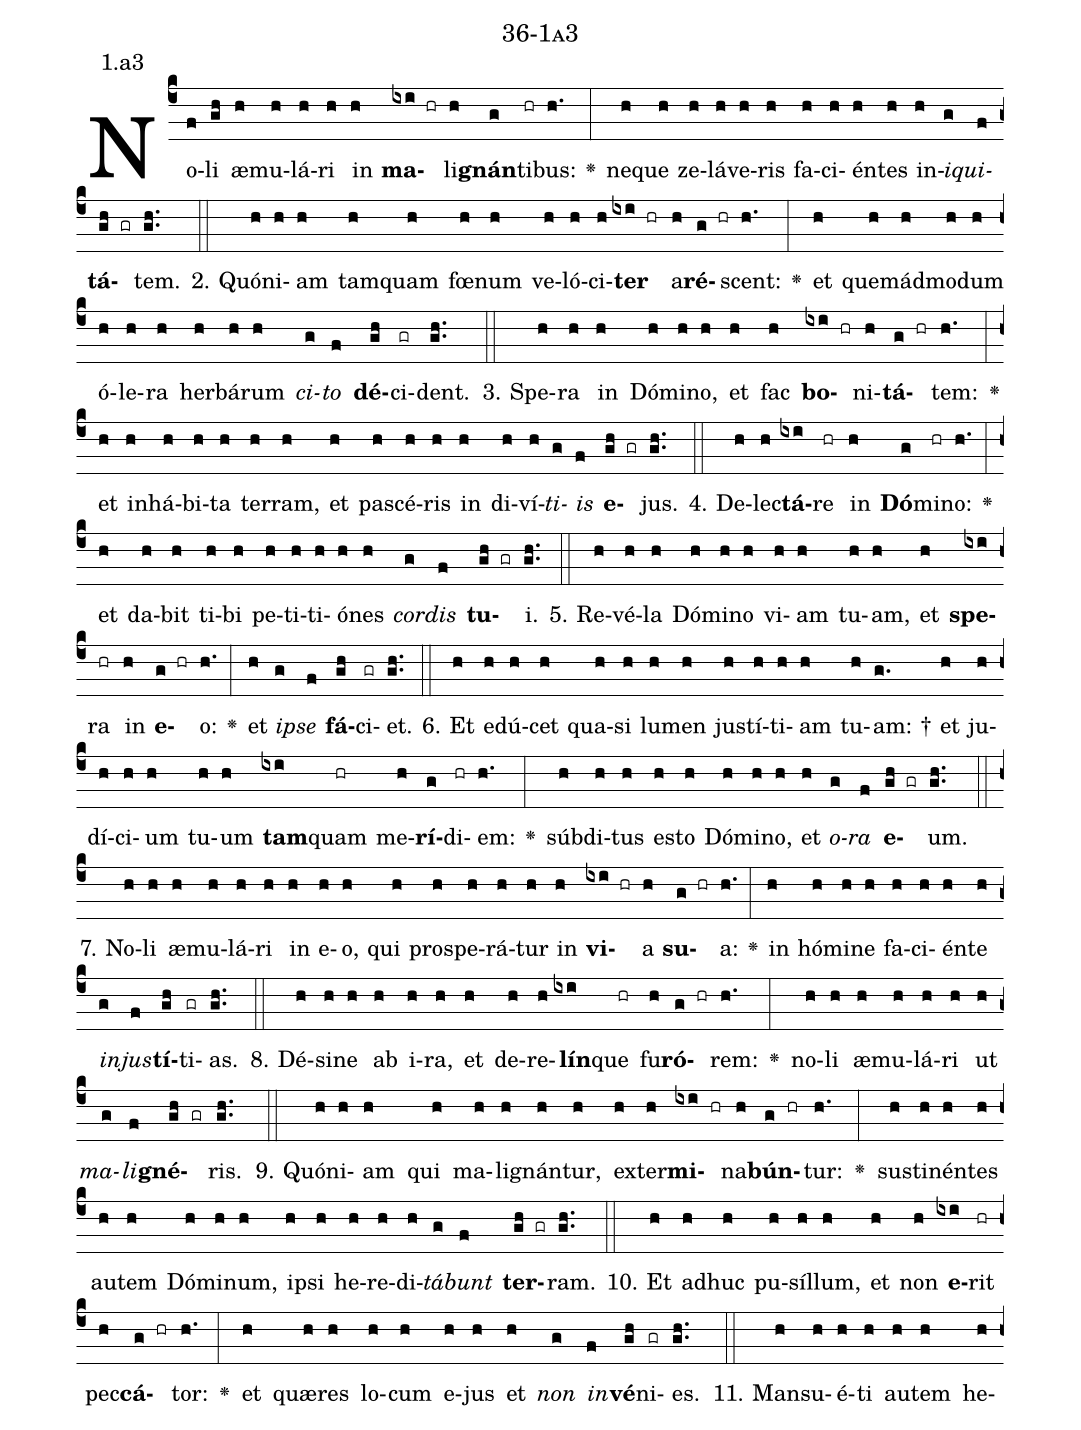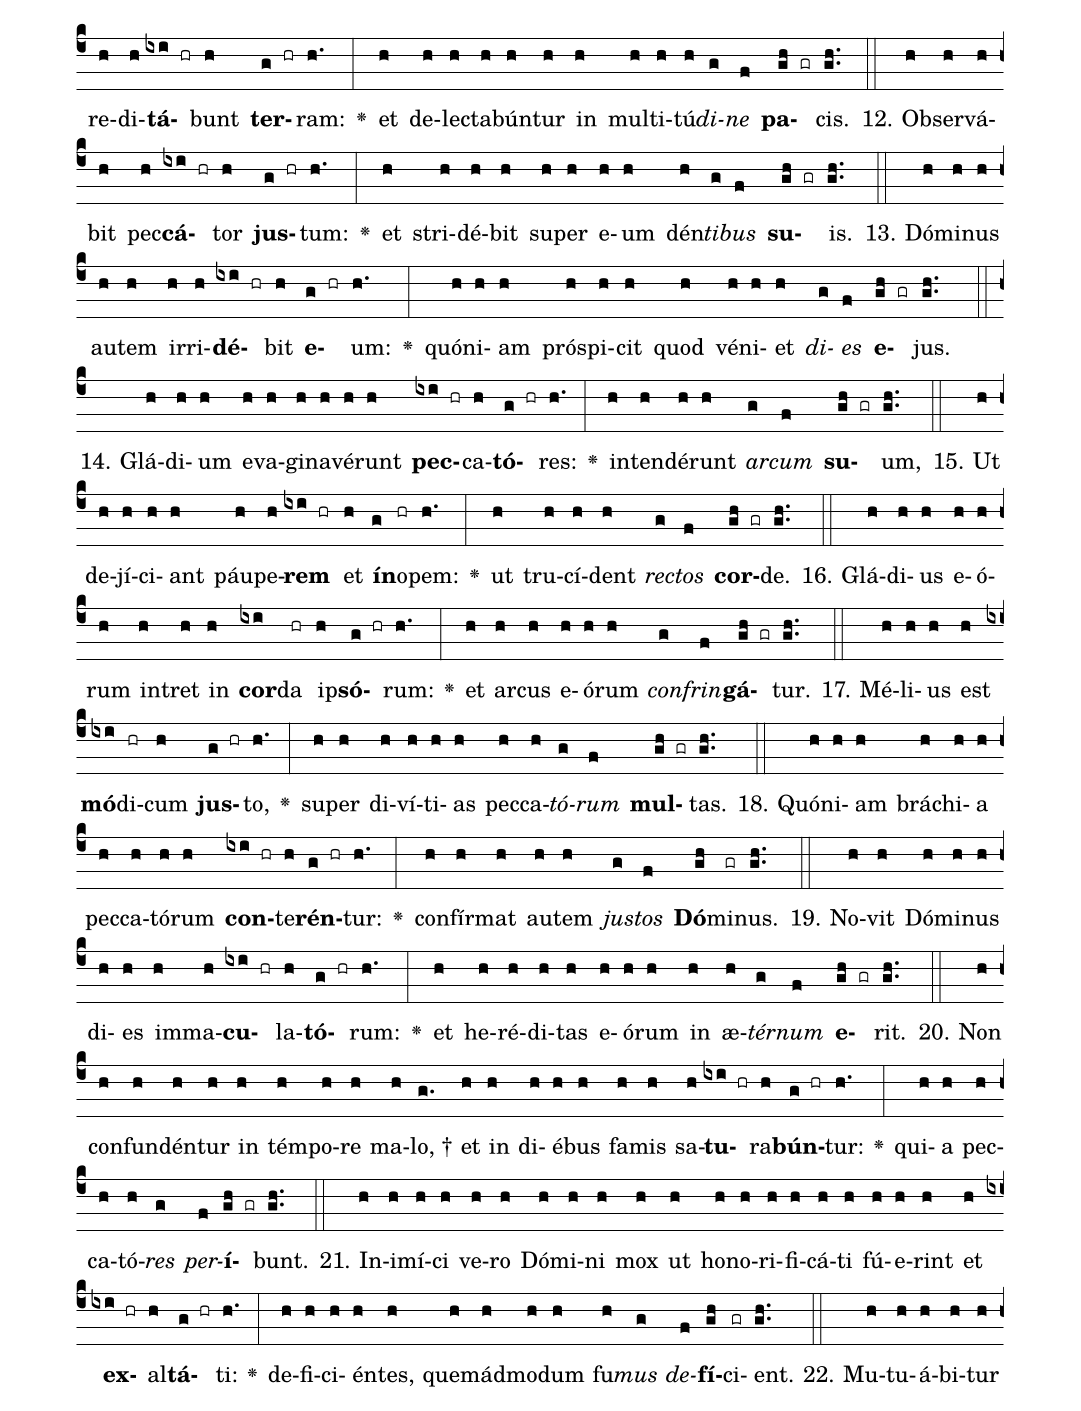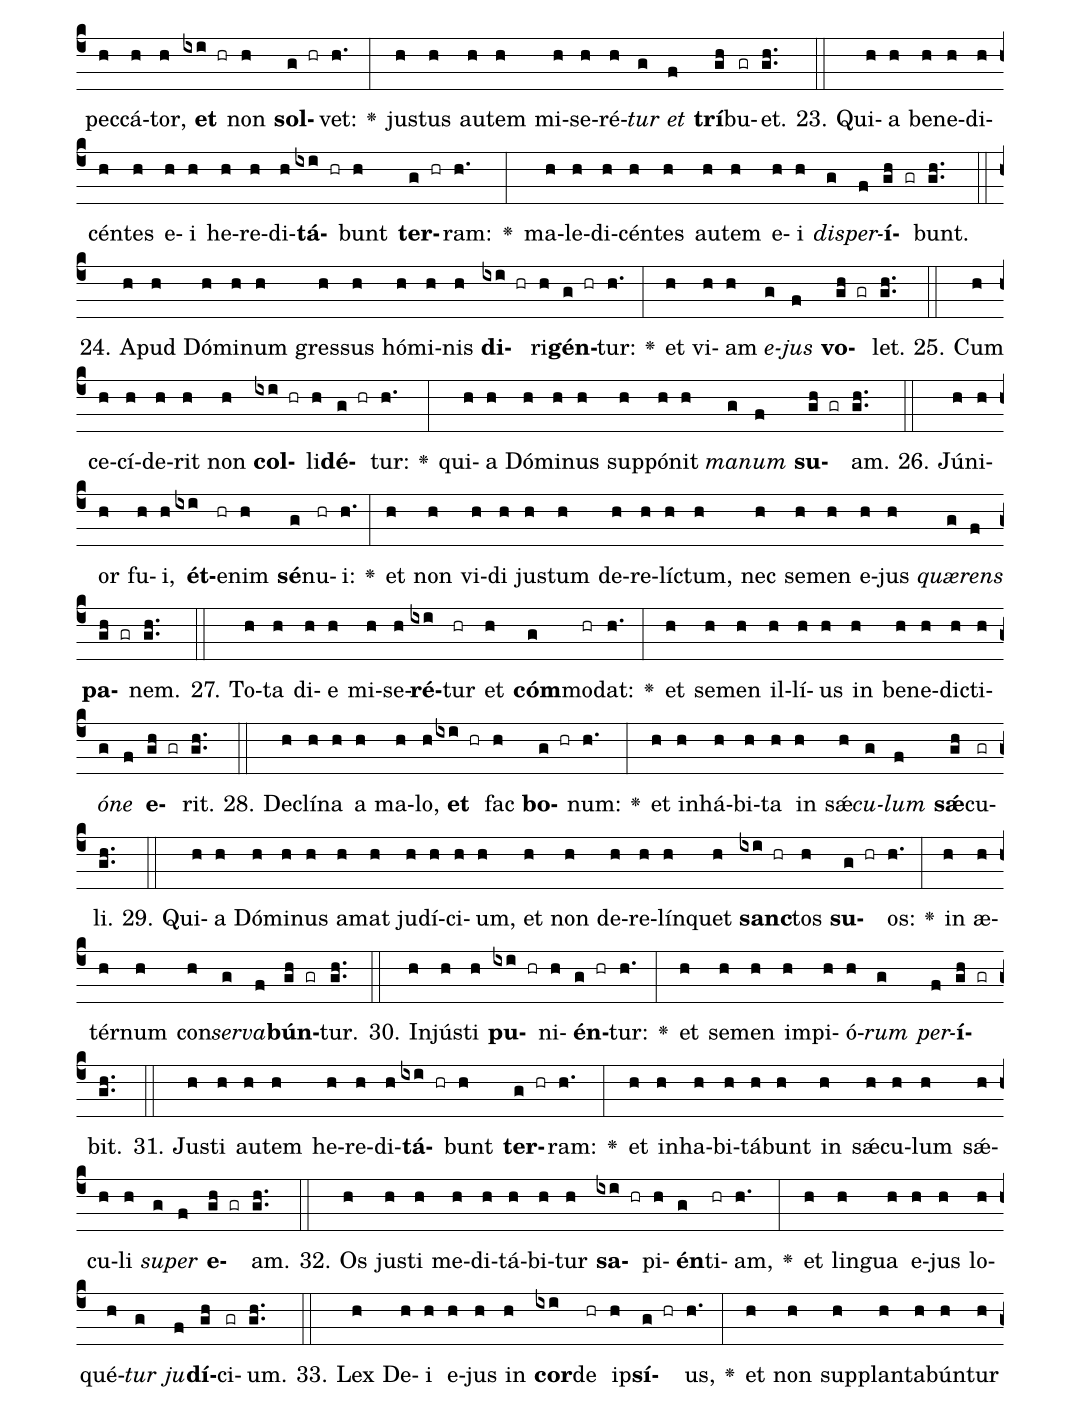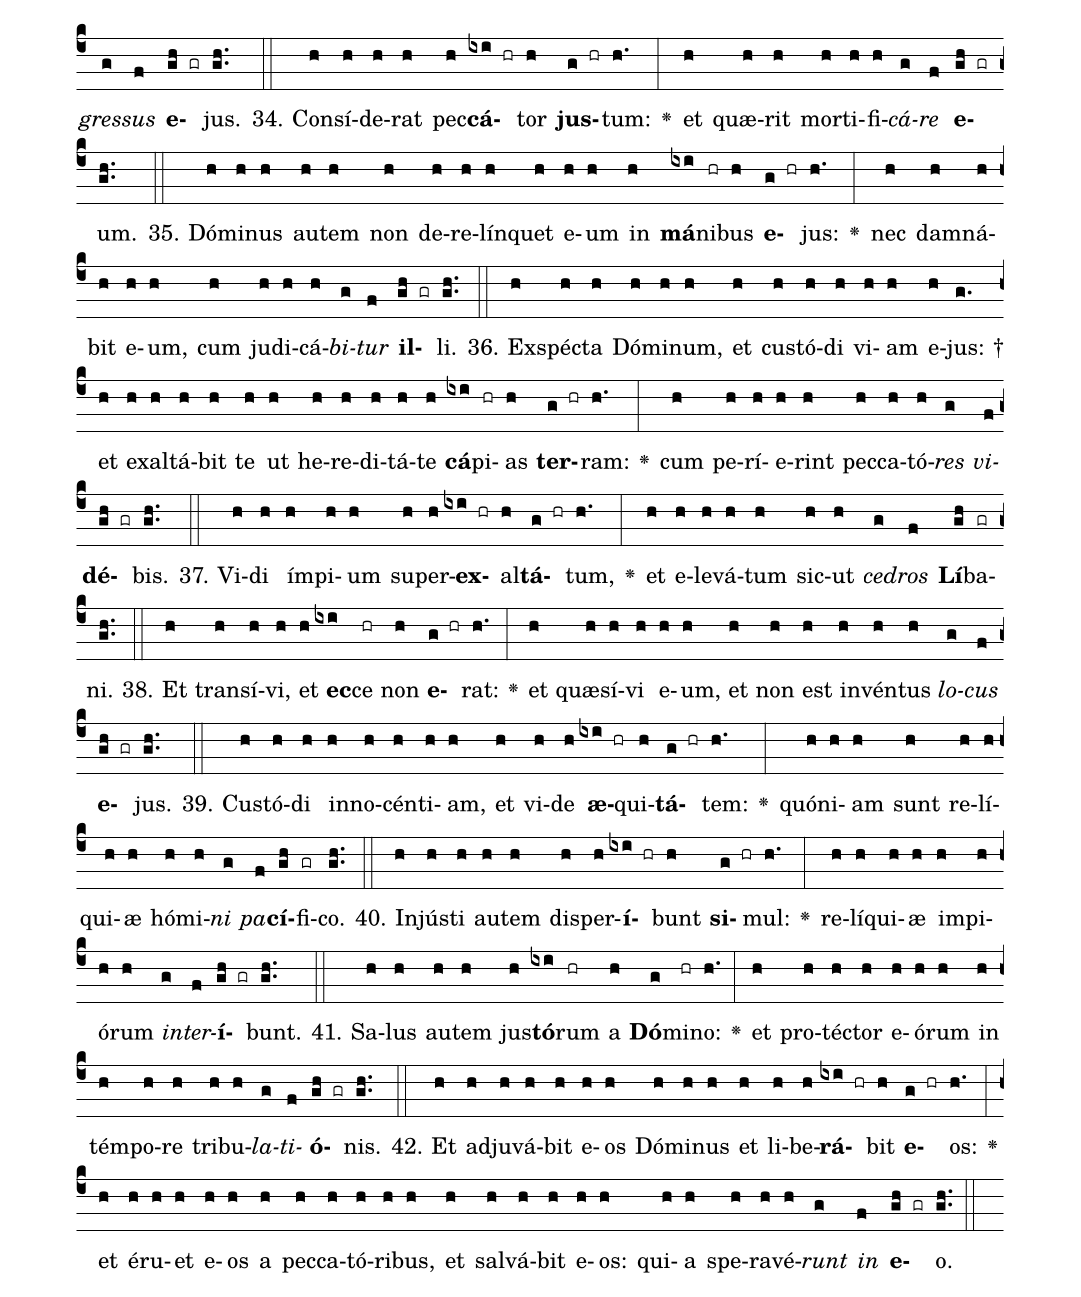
name: 36-1a3;
annotation: 1.a3;
%%
(c4)No(f)li(gh) æ(h)mu(h)lá(h)ri(h) in(h) <b>ma</b>(ixi hr)li(h)<b>gnán</b>(g)ti(hr)bus:(h.) <v>\greheightstar</v>(:) ne(h)que(h) ze(h)lá(h)ve(h)ris(h) fa(h)ci(h)én(h)tes(h) in(h)<i>i</i>(g)<i>qui</i>(f)<b>tá</b>(gh gr)tem.(gh..) (::)
2. Quón(h)i(h)am(h) tam(h)quam(h) fœ(h)num(h) ve(h)ló(h)ci(h)<b>ter</b>(ixi hr) a(h)<b>ré</b>(g hr)scent:(h.) <v>\greheightstar</v>(:) et(h) quem(h)ád(h)mo(h)dum(h) ó(h)le(h)ra(h) her(h)bá(h)rum(h) <i>ci</i>(g)<i>to</i>(f) <b>dé</b>(gh)ci(gr)dent.(gh..) (::)
3. Spe(h)ra(h) in(h) Dó(h)mi(h)no,(h) et(h) fac(h) <b>bo</b>(ixi hr)ni(h)<b>tá</b>(g hr)tem:(h.) <v>\greheightstar</v>(:) et(h) in(h)há(h)bi(h)ta(h) ter(h)ram,(h) et(h) pa(h)scé(h)ris(h) in(h) di(h)ví(h)<i>ti</i>(g)<i>is</i>(f) <b>e</b>(gh gr)jus.(gh..) (::)
4. De(h)lec(h)<b>tá</b>(ixi)re(hr) in(h) <b>Dó</b>(g)mi(hr)no:(h.) <v>\greheightstar</v>(:) et(h) da(h)bit(h) ti(h)bi(h) pe(h)ti(h)ti(h)ó(h)nes(h) <i>cor</i>(g)<i>dis</i>(f) <b>tu</b>(gh gr)i.(gh..) (::)
5. Re(h)vé(h)la(h) Dó(h)mi(h)no(h) vi(h)am(h) tu(h)am,(h) et(h) <b>spe</b>(ixi)ra(hr) in(h) <b>e</b>(g hr)o:(h.) <v>\greheightstar</v>(:) et(h) <i>ip</i>(g)<i>se</i>(f) <b>fá</b>(gh)ci(gr)et.(gh..) (::)
6. Et(h) e(h)dú(h)cet(h) qua(h)si(h) lu(h)men(h) jus(h)tí(h)ti(h)am(h) tu(h)am: †(g.) et(h) ju(h)dí(h)ci(h)um(h) tu(h)um(h) <b>tam</b>(ixi)quam(hr) me(h)<b>rí</b>(g)di(hr)em:(h.) <v>\greheightstar</v>(:) súb(h)di(h)tus(h) es(h)to(h) Dó(h)mi(h)no,(h) et(h) <i>o</i>(g)<i>ra</i>(f) <b>e</b>(gh gr)um.(gh..) (::)
7. No(h)li(h) æ(h)mu(h)lá(h)ri(h) in(h) e(h)o,(h) qui(h) pro(h)spe(h)rá(h)tur(h) in(h) <b>vi</b>(ixi hr)a(h) <b>su</b>(g hr)a:(h.) <v>\greheightstar</v>(:) in(h) hó(h)mi(h)ne(h) fa(h)ci(h)én(h)te(h) <i>in</i>(g)<i>jus</i>(f)<b>tí</b>(gh)ti(gr)as.(gh..) (::)
8. Dé(h)si(h)ne(h) ab(h) i(h)ra,(h) et(h) de(h)re(h)<b>lín</b>(ixi)que(hr) fu(h)<b>ró</b>(g hr)rem:(h.) <v>\greheightstar</v>(:) no(h)li(h) æ(h)mu(h)lá(h)ri(h) ut(h) <i>ma</i>(g)<i>li</i>(f)<b>gné</b>(gh gr)ris.(gh..) (::)
9. Quón(h)i(h)am(h) qui(h) ma(h)li(h)gnán(h)tur,(h) ex(h)ter(h)<b>mi</b>(ixi hr)na(h)<b>bún</b>(g hr)tur:(h.) <v>\greheightstar</v>(:) sus(h)ti(h)nén(h)tes(h) au(h)tem(h) Dó(h)mi(h)num,(h) ip(h)si(h) he(h)re(h)di(h)<i>tá</i>(g)<i>bunt</i>(f) <b>ter</b>(gh gr)ram.(gh..) (::)
10. Et(h) ad(h)huc(h) pu(h)síl(h)lum,(h) et(h) non(h) <b>e</b>(ixi)rit(hr) pec(h)<b>cá</b>(g hr)tor:(h.) <v>\greheightstar</v>(:) et(h) quæ(h)res(h) lo(h)cum(h) e(h)jus(h) et(h) <i>non</i>(g) <i>in</i>(f)<b>vé</b>(gh)ni(gr)es.(gh..) (::)
11. Man(h)su(h)é(h)ti(h) au(h)tem(h) he(h)re(h)di(h)<b>tá</b>(ixi hr)bunt(h) <b>ter</b>(g hr)ram:(h.) <v>\greheightstar</v>(:) et(h) de(h)lec(h)ta(h)bún(h)tur(h) in(h) mul(h)ti(h)tú(h)<i>di</i>(g)<i>ne</i>(f) <b>pa</b>(gh gr)cis.(gh..) (::)
12. Ob(h)ser(h)vá(h)bit(h) pec(h)<b>cá</b>(ixi hr)tor(h) <b>jus</b>(g hr)tum:(h.) <v>\greheightstar</v>(:) et(h) stri(h)dé(h)bit(h) su(h)per(h) e(h)um(h) dén(h)<i>ti</i>(g)<i>bus</i>(f) <b>su</b>(gh gr)is.(gh..) (::)
13. Dó(h)mi(h)nus(h) au(h)tem(h) ir(h)ri(h)<b>dé</b>(ixi hr)bit(h) <b>e</b>(g hr)um:(h.) <v>\greheightstar</v>(:) quón(h)i(h)am(h) pró(h)spi(h)cit(h) quod(h) vé(h)ni(h)et(h) <i>di</i>(g)<i>es</i>(f) <b>e</b>(gh gr)jus.(gh..) (::)
14. Glá(h)di(h)um(h) e(h)va(h)gi(h)na(h)vé(h)runt(h) <b>pec</b>(ixi hr)ca(h)<b>tó</b>(g hr)res:(h.) <v>\greheightstar</v>(:) in(h)ten(h)dé(h)runt(h) <i>ar</i>(g)<i>cum</i>(f) <b>su</b>(gh gr)um,(gh..) (::)
15. Ut(h) de(h)jí(h)ci(h)ant(h) páu(h)pe(h)<b>rem</b>(ixi hr) et(h) <b>ín</b>(g)o(hr)pem:(h.) <v>\greheightstar</v>(:) ut(h) tru(h)cí(h)dent(h) <i>rec</i>(g)<i>tos</i>(f) <b>cor</b>(gh gr)de.(gh..) (::)
16. Glá(h)di(h)us(h) e(h)ó(h)rum(h) in(h)tret(h) in(h) <b>cor</b>(ixi)da(hr) ip(h)<b>só</b>(g hr)rum:(h.) <v>\greheightstar</v>(:) et(h) ar(h)cus(h) e(h)ó(h)rum(h) <i>con</i>(g)<i>frin</i>(f)<b>gá</b>(gh gr)tur.(gh..) (::)
17. Mé(h)li(h)us(h) est(h) <b>mó</b>(ixi)di(hr)cum(h) <b>jus</b>(g hr)to,(h.) <v>\greheightstar</v>(:) su(h)per(h) di(h)ví(h)ti(h)as(h) pec(h)ca(h)<i>tó</i>(g)<i>rum</i>(f) <b>mul</b>(gh gr)tas.(gh..) (::)
18. Quón(h)i(h)am(h) brá(h)chi(h)a(h) pec(h)ca(h)tó(h)rum(h) <b>con</b>(ixi hr)te(h)<b>rén</b>(g hr)tur:(h.) <v>\greheightstar</v>(:) con(h)fír(h)mat(h) au(h)tem(h) <i>jus</i>(g)<i>tos</i>(f) <b>Dó</b>(gh)mi(gr)nus.(gh..) (::)
19. No(h)vit(h) Dó(h)mi(h)nus(h) di(h)es(h) im(h)ma(h)<b>cu</b>(ixi hr)la(h)<b>tó</b>(g hr)rum:(h.) <v>\greheightstar</v>(:) et(h) he(h)ré(h)di(h)tas(h) e(h)ó(h)rum(h) in(h) æ(h)<i>tér</i>(g)<i>num</i>(f) <b>e</b>(gh gr)rit.(gh..) (::)
20. Non(h) con(h)fun(h)dén(h)tur(h) in(h) tém(h)po(h)re(h) ma(h)lo, †(g.) et(h) in(h) di(h)é(h)bus(h) fa(h)mis(h) sa(h)<b>tu</b>(ixi hr)ra(h)<b>bún</b>(g hr)tur:(h.) <v>\greheightstar</v>(:) qui(h)a(h) pec(h)ca(h)tó(h)<i>res</i>(g) <i>per</i>(f)<b>í</b>(gh gr)bunt.(gh..) (::)
21. In(h)i(h)mí(h)ci(h) ve(h)ro(h) Dó(h)mi(h)ni(h) mox(h) ut(h) ho(h)no(h)ri(h)fi(h)cá(h)ti(h) fú(h)e(h)rint(h) et(h) <b>ex</b>(ixi hr)al(h)<b>tá</b>(g hr)ti:(h.) <v>\greheightstar</v>(:) de(h)fi(h)ci(h)én(h)tes,(h) quem(h)ád(h)mo(h)dum(h) fu(h)<i>mus</i>(g) <i>de</i>(f)<b>fí</b>(gh)ci(gr)ent.(gh..) (::)
22. Mu(h)tu(h)á(h)bi(h)tur(h) pec(h)cá(h)tor,(h) <b>et</b>(ixi hr) non(h) <b>sol</b>(g hr)vet:(h.) <v>\greheightstar</v>(:) jus(h)tus(h) au(h)tem(h) mi(h)se(h)ré(h)<i>tur</i>(g) <i>et</i>(f) <b>trí</b>(gh)bu(gr)et.(gh..) (::)
23. Qui(h)a(h) be(h)ne(h)di(h)cén(h)tes(h) e(h)i(h) he(h)re(h)di(h)<b>tá</b>(ixi hr)bunt(h) <b>ter</b>(g hr)ram:(h.) <v>\greheightstar</v>(:) ma(h)le(h)di(h)cén(h)tes(h) au(h)tem(h) e(h)i(h) <i>dis</i>(g)<i>per</i>(f)<b>í</b>(gh gr)bunt.(gh..) (::)
24. A(h)pud(h) Dó(h)mi(h)num(h) gres(h)sus(h) hó(h)mi(h)nis(h) <b>di</b>(ixi hr)ri(h)<b>gén</b>(g hr)tur:(h.) <v>\greheightstar</v>(:) et(h) vi(h)am(h) <i>e</i>(g)<i>jus</i>(f) <b>vo</b>(gh gr)let.(gh..) (::)
25. Cum(h) ce(h)cí(h)de(h)rit(h) non(h) <b>col</b>(ixi hr)li(h)<b>dé</b>(g hr)tur:(h.) <v>\greheightstar</v>(:) qui(h)a(h) Dó(h)mi(h)nus(h) sup(h)pó(h)nit(h) <i>ma</i>(g)<i>num</i>(f) <b>su</b>(gh gr)am.(gh..) (::)
26. Jú(h)ni(h)or(h) fu(h)i,(h) <b>ét</b>(ixi)e(hr)nim(h) <b>sé</b>(g)nu(hr)i:(h.) <v>\greheightstar</v>(:) et(h) non(h) vi(h)di(h) jus(h)tum(h) de(h)re(h)líc(h)tum,(h) nec(h) se(h)men(h) e(h)jus(h) <i>quæ</i>(g)<i>rens</i>(f) <b>pa</b>(gh gr)nem.(gh..) (::)
27. To(h)ta(h) di(h)e(h) mi(h)se(h)<b>ré</b>(ixi)tur(hr) et(h) <b>cóm</b>(g)mo(hr)dat:(h.) <v>\greheightstar</v>(:) et(h) se(h)men(h) il(h)lí(h)us(h) in(h) be(h)ne(h)dic(h)ti(h)<i>ó</i>(g)<i>ne</i>(f) <b>e</b>(gh gr)rit.(gh..) (::)
28. De(h)clí(h)na(h) a(h) ma(h)lo,(h) <b>et</b>(ixi hr) fac(h) <b>bo</b>(g hr)num:(h.) <v>\greheightstar</v>(:) et(h) in(h)há(h)bi(h)ta(h) in(h) sǽ(h)<i>cu</i>(g)<i>lum</i>(f) <b>sǽ</b>(gh)cu(gr)li.(gh..) (::)
29. Qui(h)a(h) Dó(h)mi(h)nus(h) a(h)mat(h) ju(h)dí(h)ci(h)um,(h) et(h) non(h) de(h)re(h)lín(h)quet(h) <b>sanc</b>(ixi hr)tos(h) <b>su</b>(g hr)os:(h.) <v>\greheightstar</v>(:) in(h) æ(h)tér(h)num(h) con(h)<i>ser</i>(g)<i>va</i>(f)<b>bún</b>(gh gr)tur.(gh..) (::)
30. In(h)jús(h)ti(h) <b>pu</b>(ixi hr)ni(h)<b>én</b>(g hr)tur:(h.) <v>\greheightstar</v>(:) et(h) se(h)men(h) im(h)pi(h)ó(h)<i>rum</i>(g) <i>per</i>(f)<b>í</b>(gh gr)bit.(gh..) (::)
31. Jus(h)ti(h) au(h)tem(h) he(h)re(h)di(h)<b>tá</b>(ixi hr)bunt(h) <b>ter</b>(g hr)ram:(h.) <v>\greheightstar</v>(:) et(h) in(h)ha(h)bi(h)tá(h)bunt(h) in(h) sǽ(h)cu(h)lum(h) sǽ(h)cu(h)li(h) <i>su</i>(g)<i>per</i>(f) <b>e</b>(gh gr)am.(gh..) (::)
32. Os(h) jus(h)ti(h) me(h)di(h)tá(h)bi(h)tur(h) <b>sa</b>(ixi hr)pi(h)<b>én</b>(g)ti(hr)am,(h.) <v>\greheightstar</v>(:) et(h) lin(h)gua(h) e(h)jus(h) lo(h)qué(h)<i>tur</i>(g) <i>ju</i>(f)<b>dí</b>(gh)ci(gr)um.(gh..) (::)
33. Lex(h) De(h)i(h) e(h)jus(h) in(h) <b>cor</b>(ixi)de(hr) ip(h)<b>sí</b>(g hr)us,(h.) <v>\greheightstar</v>(:) et(h) non(h) sup(h)plan(h)ta(h)bún(h)tur(h) <i>gres</i>(g)<i>sus</i>(f) <b>e</b>(gh gr)jus.(gh..) (::)
34. Con(h)sí(h)de(h)rat(h) pec(h)<b>cá</b>(ixi hr)tor(h) <b>jus</b>(g hr)tum:(h.) <v>\greheightstar</v>(:) et(h) quæ(h)rit(h) mor(h)ti(h)fi(h)<i>cá</i>(g)<i>re</i>(f) <b>e</b>(gh gr)um.(gh..) (::)
35. Dó(h)mi(h)nus(h) au(h)tem(h) non(h) de(h)re(h)lín(h)quet(h) e(h)um(h) in(h) <b>má</b>(ixi)ni(hr)bus(h) <b>e</b>(g hr)jus:(h.) <v>\greheightstar</v>(:) nec(h) dam(h)ná(h)bit(h) e(h)um,(h) cum(h) ju(h)di(h)cá(h)<i>bi</i>(g)<i>tur</i>(f) <b>il</b>(gh gr)li.(gh..) (::)
36. Ex(h)spéc(h)ta(h) Dó(h)mi(h)num,(h) et(h) cus(h)tó(h)di(h) vi(h)am(h) e(h)jus: †(g.) et(h) ex(h)al(h)tá(h)bit(h) te(h) ut(h) he(h)re(h)di(h)tá(h)te(h) <b>cá</b>(ixi)pi(hr)as(h) <b>ter</b>(g hr)ram:(h.) <v>\greheightstar</v>(:) cum(h) pe(h)rí(h)e(h)rint(h) pec(h)ca(h)tó(h)<i>res</i>(g) <i>vi</i>(f)<b>dé</b>(gh gr)bis.(gh..) (::)
37. Vi(h)di(h) ím(h)pi(h)um(h) su(h)per(h)<b>ex</b>(ixi hr)al(h)<b>tá</b>(g hr)tum,(h.) <v>\greheightstar</v>(:) et(h) e(h)le(h)vá(h)tum(h) sic(h)ut(h) <i>ce</i>(g)<i>dros</i>(f) <b>Lí</b>(gh)ba(gr)ni.(gh..) (::)
38. Et(h) trans(h)í(h)vi,(h) et(h) <b>ec</b>(ixi)ce(hr) non(h) <b>e</b>(g hr)rat:(h.) <v>\greheightstar</v>(:) et(h) quæ(h)sí(h)vi(h) e(h)um,(h) et(h) non(h) est(h) in(h)vén(h)tus(h) <i>lo</i>(g)<i>cus</i>(f) <b>e</b>(gh gr)jus.(gh..) (::)
39. Cus(h)tó(h)di(h) in(h)no(h)cén(h)ti(h)am,(h) et(h) vi(h)de(h) <b>æ</b>(ixi hr)qui(h)<b>tá</b>(g hr)tem:(h.) <v>\greheightstar</v>(:) quón(h)i(h)am(h) sunt(h) re(h)lí(h)qui(h)æ(h) hó(h)mi(h)<i>ni</i>(g) <i>pa</i>(f)<b>cí</b>(gh)fi(gr)co.(gh..) (::)
40. In(h)jús(h)ti(h) au(h)tem(h) dis(h)per(h)<b>í</b>(ixi hr)bunt(h) <b>si</b>(g hr)mul:(h.) <v>\greheightstar</v>(:) re(h)lí(h)qui(h)æ(h) im(h)pi(h)ó(h)rum(h) <i>in</i>(g)<i>ter</i>(f)<b>í</b>(gh gr)bunt.(gh..) (::)
41. Sa(h)lus(h) au(h)tem(h) jus(h)<b>tó</b>(ixi)rum(hr) a(h) <b>Dó</b>(g)mi(hr)no:(h.) <v>\greheightstar</v>(:) et(h) pro(h)téc(h)tor(h) e(h)ó(h)rum(h) in(h) tém(h)po(h)re(h) tri(h)bu(h)<i>la</i>(g)<i>ti</i>(f)<b>ó</b>(gh gr)nis.(gh..) (::)
42. Et(h) ad(h)ju(h)vá(h)bit(h) e(h)os(h) Dó(h)mi(h)nus(h) et(h) li(h)be(h)<b>rá</b>(ixi hr)bit(h) <b>e</b>(g hr)os:(h.) <v>\greheightstar</v>(:) et(h) é(h)ru(h)et(h) e(h)os(h) a(h) pec(h)ca(h)tó(h)ri(h)bus,(h) et(h) sal(h)vá(h)bit(h) e(h)os:(h) qui(h)a(h) spe(h)ra(h)vé(h)<i>runt</i>(g) <i>in</i>(f) <b>e</b>(gh gr)o.(gh..) (::)
